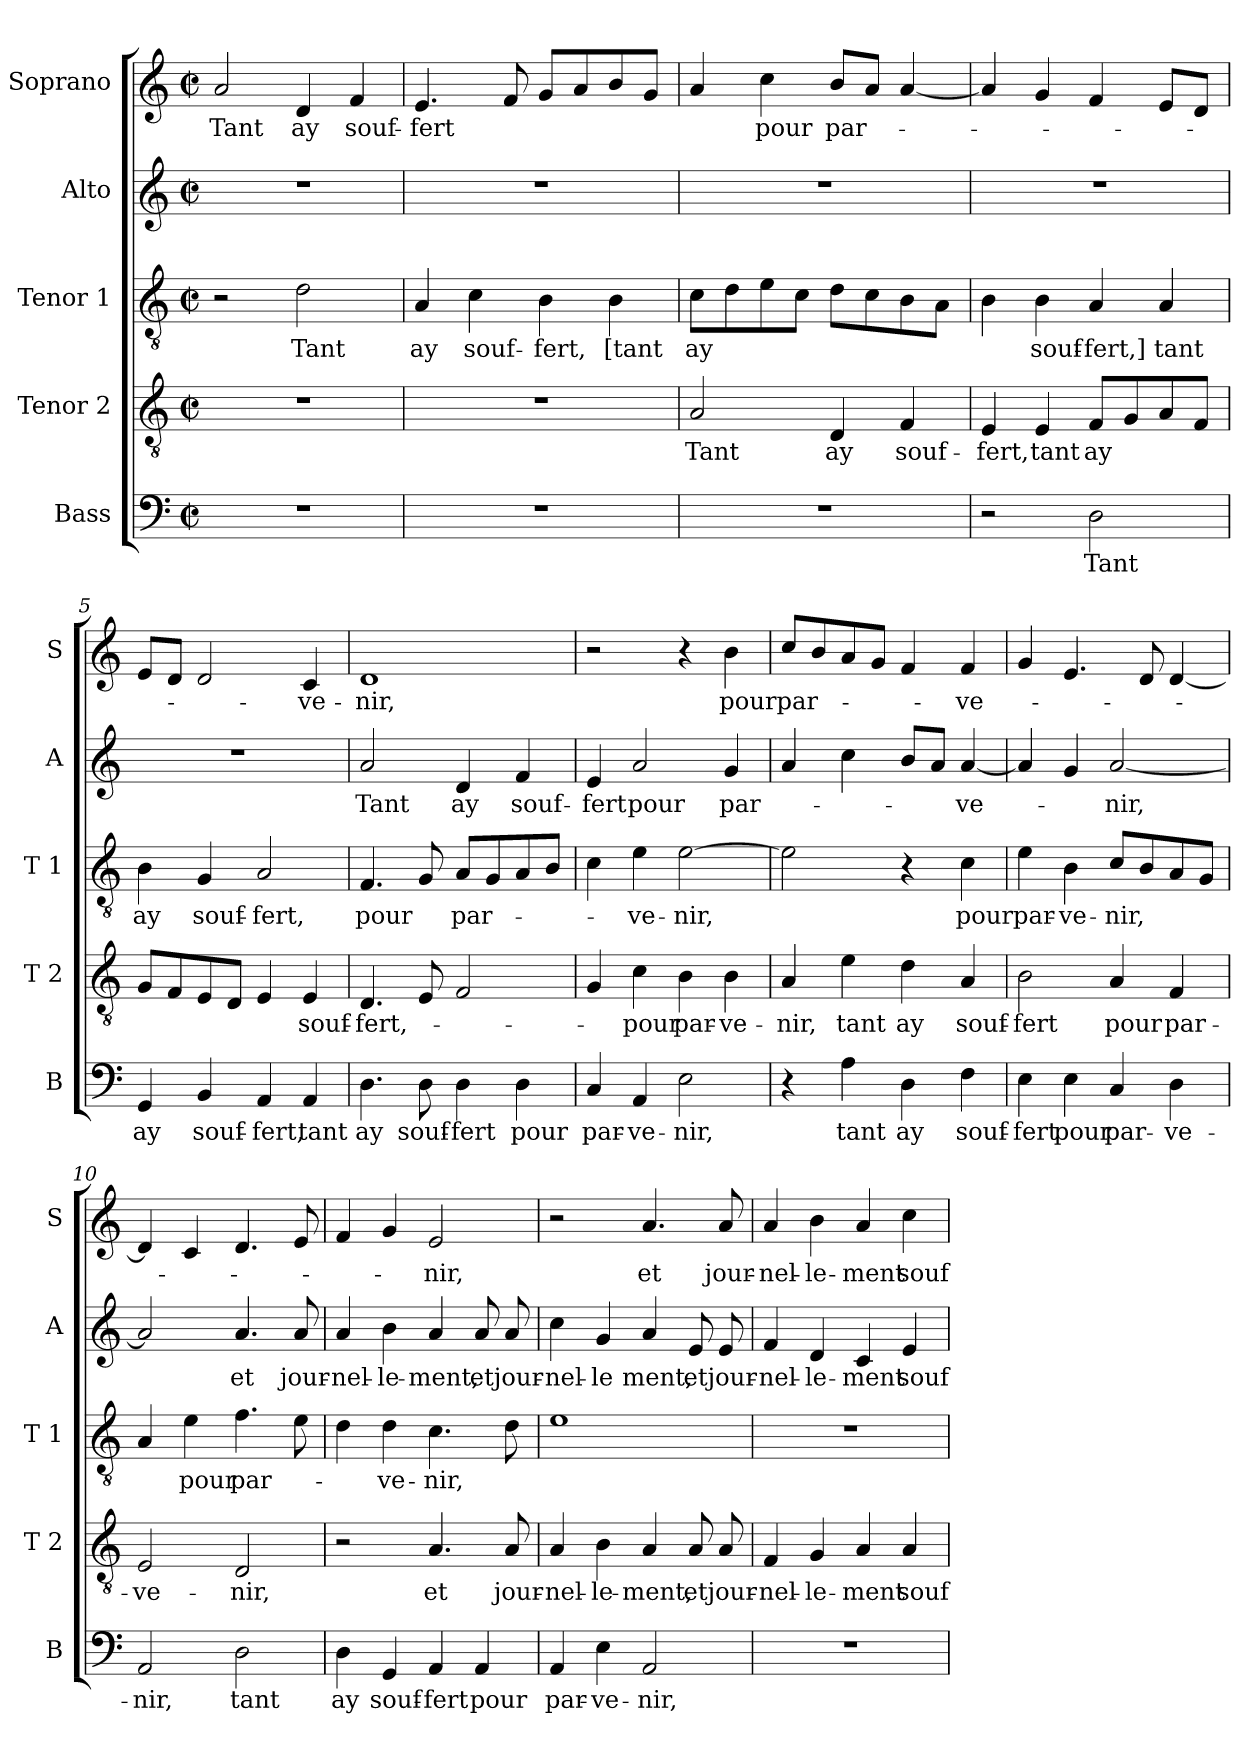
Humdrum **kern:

**kern	**text	**kern	**text	**kern	**text	**kern	**text	**kern	**text
*part5	*part5	*part4	*part4	*part3	*part3	*part2	*part2	*part1	*part1
*staff5	*staff5	*staff4	*staff4	*staff3	*staff3	*staff2	*staff2	*staff1	*staff1
*I"Bass	*	*I"Tenor 2	*	*I"Tenor 1	*	*I"Alto	*	*I"Soprano	*
*I'B	*	*I'T 2	*	*I'T 1	*	*I'A	*	*I'S	*
*clefF4	*	*clefGv2	*	*clefGv2	*	*clefG2	*	*clefG2	*
*k[]	*	*k[]	*	*k[]	*	*k[]	*	*k[]	*
*C:	*	*C:	*	*C:	*	*C:	*	*C:	*
*M2/2	*	*M2/2	*	*M2/2	*	*M2/2	*	*M2/2	*
*met(c|)	*	*met(c|)	*	*met(c|)	*	*met(c|)	*	*met(c|)	*
=1	=1	=1	=1	=1	=1	=1	=1	=1	=1
1r	.	1r	.	2r	.	1r	.	2a/	Tant
.	.	.	.	2d\	Tant	.	.	4d/	ay
.	.	.	.	.	.	.	.	4f/	souf-
=2	=2	=2	=2	=2	=2	=2	=2	=2	=2
1r	.	1r	.	4A/	ay	1r	.	4.e/	-fert
.	.	.	.	4c\	souf-	.	.	.	.
.	.	.	.	.	.	.	.	8f/	.
.	.	.	.	4B\	-fert,	.	.	8g/L	.
.	.	.	.	.	.	.	.	8a/	.
.	.	.	.	4B\	[tant	.	.	8b/	.
.	.	.	.	.	.	.	.	8g/J	.
=3	=3	=3	=3	=3	=3	=3	=3	=3	=3
1r	.	2A/	Tant	8c\L	ay	1r	.	4a/	.
.	.	.	.	8d\	.	.	.	.	.
.	.	.	.	8e\	.	.	.	4cc\	pour
.	.	.	.	8c\J	.	.	.	.	.
.	.	4D/	ay	8d\L	.	.	.	8b/L	par-
.	.	.	.	8c\	.	.	.	8a/J	.
.	.	4F/	souf-	8B\	.	.	.	[4a/	.
.	.	.	.	8A\J	.	.	.	.	.
=4	=4	=4	=4	=4	=4	=4	=4	=4	=4
2r	.	4E/	-fert,	4B\	.	1r	.	4a/]	.
.	.	4E/	tant	4B\	souf-	.	.	4g/	.
2D\	Tant	8F/L	ay	4A/	-fert,]	.	.	4f/	.
.	.	8G/	.	.	.	.	.	.	.
.	.	8A/	.	4A/	tant	.	.	8e/L	.
.	.	8F/J	.	.	.	.	.	8d/J	.
=5	=5	=5	=5	=5	=5	=5	=5	=5	=5
4GG/	ay	8G/L	.	4B\	ay	1r	.	8e/L	.
.	.	8F/	.	.	.	.	.	8d/J	.
4BB/	souf-	8E/	.	4G/	souf-	.	.	2d/	.
.	.	8D/J	.	.	.	.	.	.	.
4AA/	-fert,	4E/	.	2A/	-fert,	.	.	.	.
4AA/	tant	4E/	souf-	.	.	.	.	4c/	-ve-
!!LO:LB:g=z
=6	=6	=6	=6	=6	=6	=6	=6	=6	=6
4.D\	ay	4.D/	-fert,-	4.F/	pour	2a/	Tant	1d	-nir,
8D\	souf-	8E/	.	8G/	.	.	.	.	.
4D\	-fert	2F/	.	8A/L	par-	4d/	ay	.	.
.	.	.	.	8G/	.	.	.	.	.
4D\	pour	.	.	8A/	.	4f/	souf-	.	.
.	.	.	.	8B/J	.	.	.	.	.
=7	=7	=7	=7	=7	=7	=7	=7	=7	=7
4C/	par-	4G/	.	4c\	.	4e/	-fert	2r	.
4AA/	-ve-	4c\	-pour	4e\	-ve-	2a/	pour	.	.
2E\	-nir,	4B\	par-	[2e\	-nir,	.	.	4r	.
.	.	4B\	-ve-	.	.	4g/	par-	4b\	pour
=8	=8	=8	=8	=8	=8	=8	=8	=8	=8
4r	.	4A/	-nir,	2e\]	.	4a/	.	8cc/L	par-
.	.	.	.	.	.	.	.	8b/	.
4A\	tant	4e\	tant	.	.	4cc\	.	8a/	.
.	.	.	.	.	.	.	.	8g/J	.
4D\	ay	4d\	ay	4r	.	8b/L	.	4f/	.
.	.	.	.	.	.	8a/J	.	.	.
4F\	souf-	4A/	souf-	4c\	pour	[4a/	-ve-	4f/	-ve-
=9	=9	=9	=9	=9	=9	=9	=9	=9	=9
4E\	-fert	2B\	-fert	4e\	par-	4a/]	.	4g/	.
4E\	pour	.	.	4B\	-ve-	4g/	.	4.e/	.
4C/	par-	4A/	pour	8c/L	-nir,	[2a/	-nir,	.	.
.	.	.	.	8B/	.	.	.	8d/	.
4D\	-ve-	4F/	par-	8A/	.	.	.	[4d/	.
.	.	.	.	8G/J	.	.	.	.	.
=10	=10	=10	=10	=10	=10	=10	=10	=10	=10
2AA/	-nir,	2E/	-ve-	4A/	.	2a/]	.	4d/]	.
.	.	.	.	4e\	pour	.	.	4c/	.
2D\	tant	2D/	-nir,	4.f\	par-	4.a/	et	4.d/	.
.	.	.	.	8e\	.	8a/	jour-	8e/	.
!!LO:PB:g=z
=11	=11	=11	=11	=11	=11	=11	=11	=11	=11
4D\	ay	2r	.	4d\	.	4a/	-nel-	4f/	.
4GG/	souf-	.	.	4d\	-ve-	4b\	-le-	4g/	.
4AA/	-fert	4.A/	et	4.c\	-nir,	4a/	-ment,	2e/	-nir,
4AA/	pour	.	.	.	.	8a/	et	.	.
.	.	8A/	jour-	8d\	.	8a/	jour-	.	.
=12	=12	=12	=12	=12	=12	=12	=12	=12	=12
4AA/	par-	4A/	-nel-	1e	.	4cc\	-nel-	2r	.
4E\	-ve-	4B\	-le-	.	.	4g/	-le	.	.
2AA/	-nir,	4A/	-ment,	.	.	4a/	ment,	4.a/	et
.	.	8A/	et	.	.	8e/	et	.	.
.	.	8A/	jour-	.	.	8e/	jour-	8a/	jour-
=13	=13	=13	=13	=13	=13	=13	=13	=13	=13
1r	.	4F/	-nel-	1r	.	4f/	-nel-	4a/	-nel-
.	.	4G/	-le-	.	.	4d/	-le-	4b\	-le-
.	.	4A/	-ment	.	.	4c/	-ment	4a/	-ment
.	.	4A/	souf-	.	.	4e/	souf-	4cc\	souf-
=	=	=	=	=	=	=	=	=	=
*-	*-	*-	*-	*-	*-	*-	*-	*-	*-
